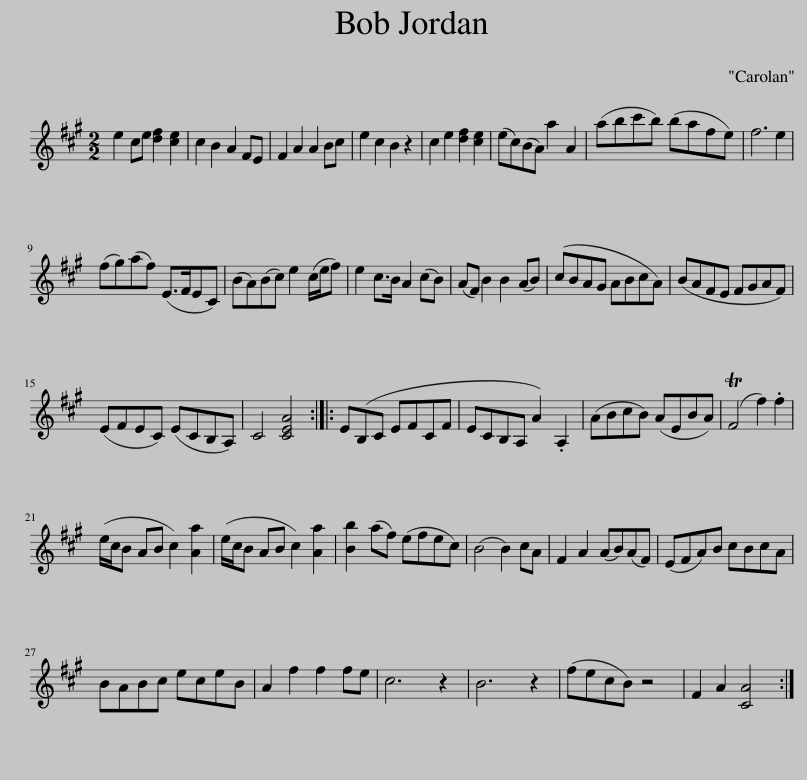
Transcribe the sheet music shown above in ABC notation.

X:1
L:1/8
M:2/2
I:linebreak $
K:A
V:1 treble
V:1
 e2 ce [df]2 [ce]2 | c2 B2 A2 FE | F2 A2 A2 Bc | e2 c2 B2 z2 | c2 e2 [df]2 [ce]2 | %5
 (ec)(BA) a2 A2 | (abc'b) (bafe) | f6 e2 |$ (fg)(af) (E>FEC) | (BA)(Bc) e2 (c/e/f) | %10
 e2 c>B A2 (cB) | (AF) B2 B2 (AB) | (cBAG ABcA) | (BAFE FGAF) |$ (EFEC) (ECB,A,) | %15
 C4 [CEA]4 :: E(B,C EFCF | ECB,A, A2) .A,2 | (ABcB) (AEBA) | (TF4 f2) .f2 |$ %20
 (e/c/B AB c2) [Aa]2 | (e/c/B AB c2) [Aa]2 | [Bb]2 (af) (efec) | (B4 B2) cA | F2 A2 (AB)(AF) | %25
 (EFA)B cBcA |$ BABc eceB | A2 f2 f2 fe | c6 z2 | B6 z2 | %30
 (fecB) z4 | F2 A2 [CA]4 :| %32
